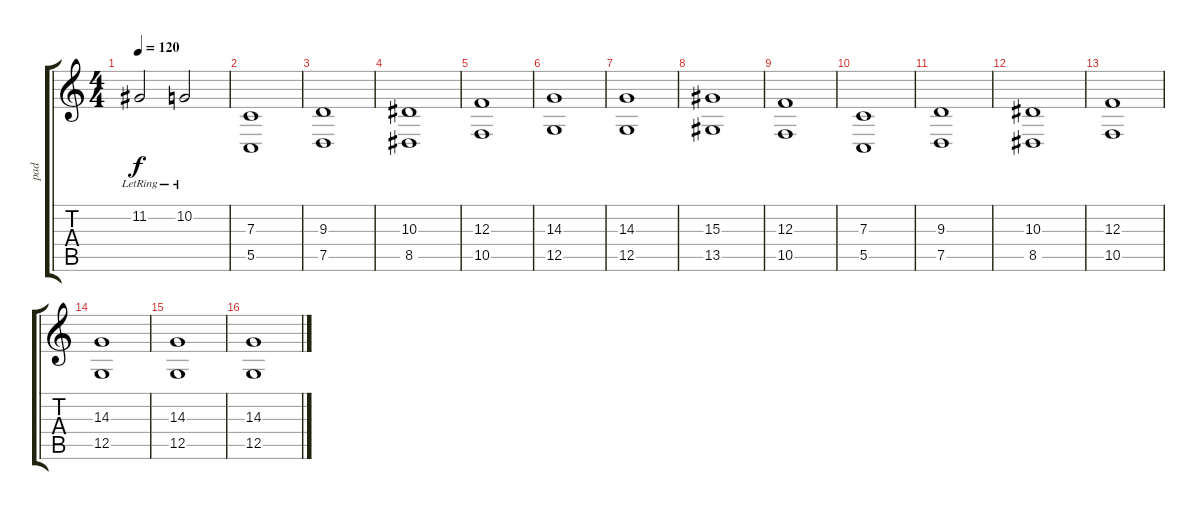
\track ("pad" "pad") {instrument stringensemble2}
\staff {score tabs}
\tuning (D4 A3 F3 C3 G2 C2) {hide}
\ts (4 4)
\tempo 120
\clef g2
\ks c
11.2{lr}.2{dy f} 10.2{lr}.2 |
(7.3 5.5).1 |
(9.3 7.5).1 |
(10.3 8.5).1 |
(12.3 10.5).1 |
(14.3 12.5).1 |
(14.3 12.5).1 |
(15.3 13.5).1 |
(12.3 10.5).1 |
(7.3 5.5).1 |
(9.3 7.5).1 |
(10.3 8.5).1 |
(12.3 10.5).1 |
(14.3 12.5).1 |
(14.3 12.5).1 |
(14.3 12.5).1
